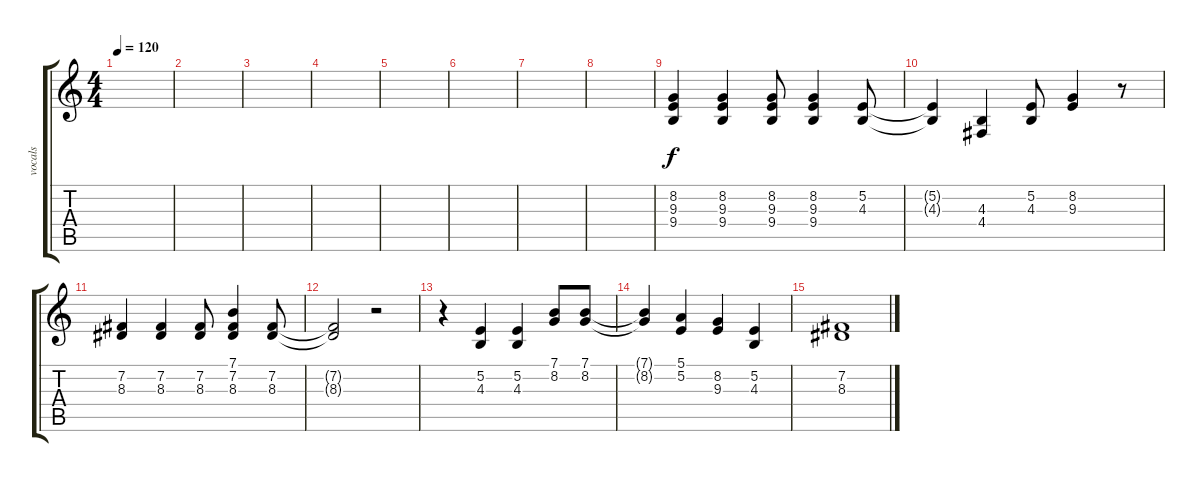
\track ("vocals " "vocals ") {instrument choiraahs}
\staff {score tabs}
\tuning (E4 B3 G3 D3 A2 E2) {hide}
\ts (4 4)
\tempo 120
\clef g2
\ks c
|
|
|
|
|
|
|
|
(8.2 9.3 9.4).4 (8.2 9.3 9.4).4 (8.2 9.3 9.4).8 (8.2 9.3 9.4).4 (5.2 4.3).8 |
(5.2{t} 4.3{t}).4 (4.3 4.4).4 (5.2 4.3).8 (8.2 9.3).4 r.8 |
(7.2 8.3).4 (7.2 8.3).4 (7.2 8.3).8 (7.1 7.2 8.3).4 (7.2 8.3).8 |
(7.2{t} 8.3{t}).2 r.2 |
r.4 (5.2 4.3).4 (5.2 4.3).4 (7.1 8.2).8 (7.1 8.2).8 |
(7.1{t} 8.2{t}).4 (5.1 5.2).4 (8.2 9.3).4 (5.2 4.3).4 |
(7.2 8.3).1
